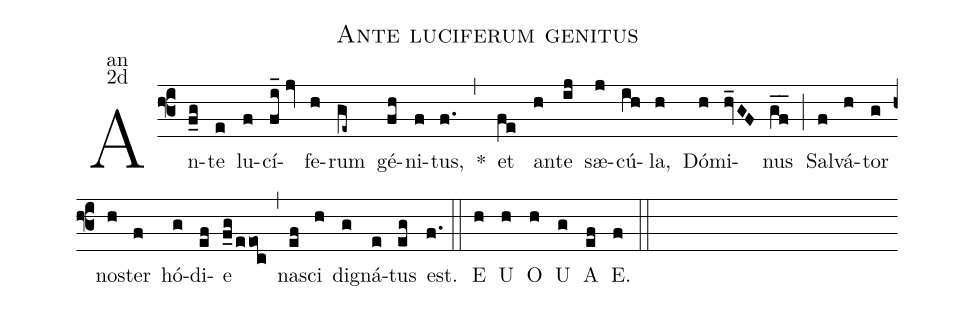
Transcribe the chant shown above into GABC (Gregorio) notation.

name:Ante luciferum genitus;
office-part:an;
mode:2d;
%%
(f3)An(f_g)te(e) lu(f)cí(fi_//jv)fe(h)rum(ge~) gé(fh)ni(f)tus,(f.) <sp>*</sp>(,) et(fe) an(h)te(ij) sæ(j)cú(ih)la,(h) Dó(h)mi(hv_GF)nus(gf__) (;) Sal(f)vá(h)tor(g) no(h)ster(f) hó(g)di(ef)e(f_g/eeoc) (,) na(ef)sci(h) di(g)gná(e)tus(eg) est.(f.) (::)
<eu>E(h) U(h) O(h) U(g) A(ef) E.(f) </eu>(::)
